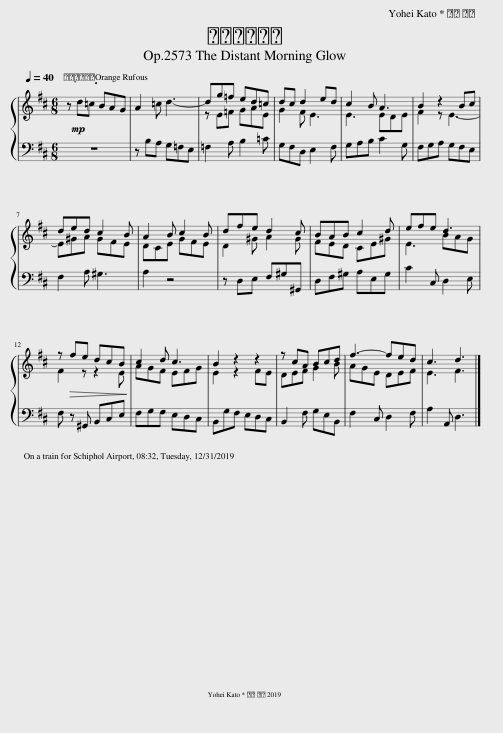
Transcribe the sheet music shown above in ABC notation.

X:1
%%score { ( 1 3 ) | 2 }
L:1/8
Q:1/4=40
M:6/8
I:linebreak $
K:D
V:1 treble
V:3 treble
V:2 bass
V:1
 z!mp! d=c BAG | A2 =c d3- | dg=f ed=c | dc d2 ed | c2 B A3 | %5
 B2 z2 Bc |$ ded c2 B | A2 B c2 B | dfe d2 c | BAB c2 d | %10
 efe d3 |$ z!>(! fe dcB!>)! | c2 d c3 | B2 z2 z2 | z cA Bcd | %15
 f3- fed | c3 d3 |] %17
V:2
 z6 | z B,A, G,=F,E, | =F,2 A, B,2 =C | G,F,D, E,2 F, | G,A,B, C2 G, | %5
 F,G,A, G,F,E, |$ F,2 A, ^G,3 | A,2 z4 | z D,E, F,^G,^G,, | D,F,^G, A,E,G, | %10
 C2 C, D,2 E, |$ F, z ^G,, B,,C,E, | F,G,F, E,D,C, | B,,G,F, E,D,C, | B,,2 F, G,E,B,, | %15
 F,2 C, D,2 F, | A,2 A,, D,3 |] %17
V:3
 x6 | x6 | z E=F GAE | G2 F E3 | E3 EDE | %5
 F2 z E3- |$ E^GA GFE | DCE GFE | D2 ^G A2 G | FED CE^G | %10
 E3 BAG |$ F2 z z2 E | AGF EFG | E2 z2 FE | DEF G2 B | %15
 AGE DEF | E3 F3 |] %17
